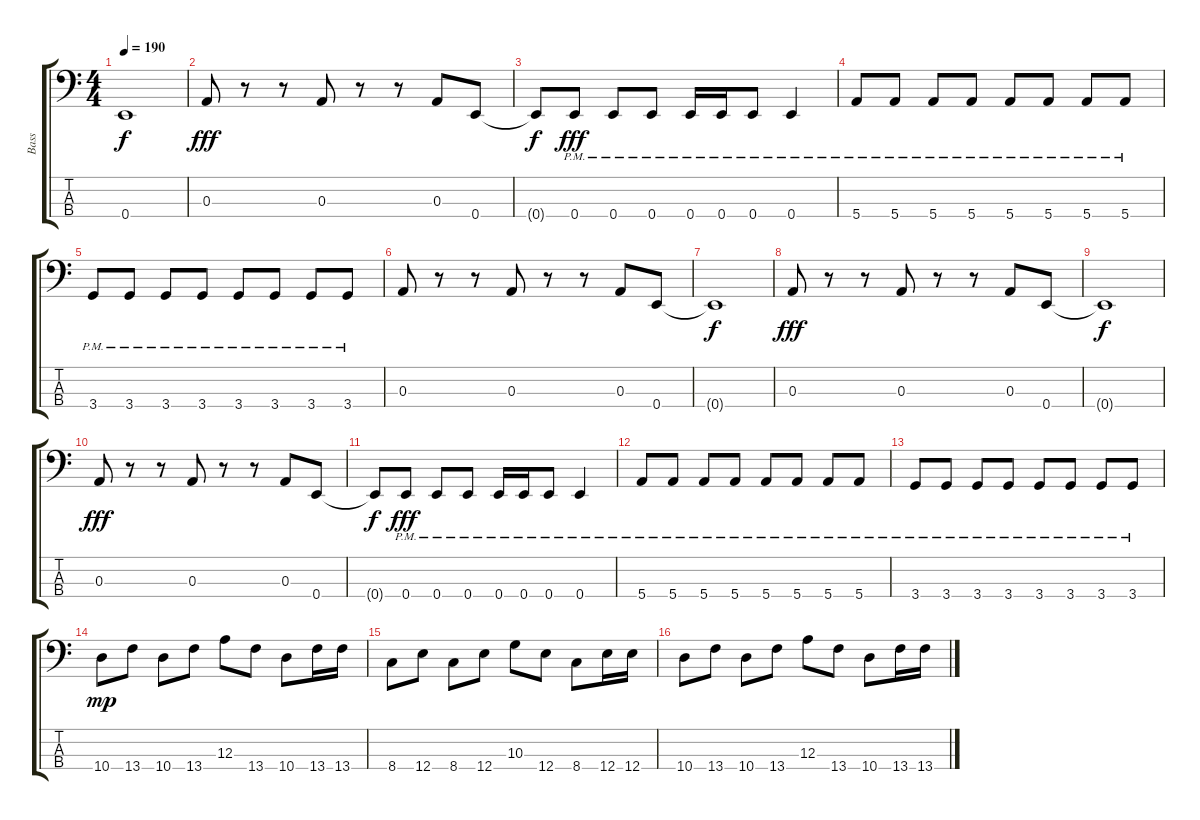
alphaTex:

\track ("Bass" "Bass") {instrument electricbassfinger}
\staff {score tabs}
\tuning (G2 D2 A1 E1) {hide}
\ts (4 4)
\tempo 190
\clef f4
\ks c
0.4{t}.1{dy f} |
0.3.8{dy fff} r.8 r.8 0.3.8 r.8 r.8 0.3.8 0.4.8 |
0.4{t}.8{dy f} 0.4{pm}.8{dy fff} 0.4{pm}.8 0.4{pm}.8 0.4{pm}.16 0.4{pm}.16 0.4{pm}.8 0.4{pm}.4 |
5.4{pm}.8 5.4{pm}.8 5.4{pm}.8 5.4{pm}.8 5.4{pm}.8 5.4{pm}.8 5.4{pm}.8 5.4{pm}.8 |
3.4{pm}.8 3.4{pm}.8 3.4{pm}.8 3.4{pm}.8 3.4{pm}.8 3.4{pm}.8 3.4{pm}.8 3.4{pm}.8 |
0.3.8 r.8 r.8 0.3.8 r.8 r.8 0.3.8 0.4.8 |
0.4{t}.1{dy f} |
0.3.8{dy fff} r.8 r.8 0.3.8 r.8 r.8 0.3.8 0.4.8 |
0.4{t}.1{dy f} |
0.3.8{dy fff} r.8 r.8 0.3.8 r.8 r.8 0.3.8 0.4.8 |
0.4{t}.8{dy f} 0.4{pm}.8{dy fff} 0.4{pm}.8 0.4{pm}.8 0.4{pm}.16 0.4{pm}.16 0.4{pm}.8 0.4{pm}.4 |
5.4{pm}.8 5.4{pm}.8 5.4{pm}.8 5.4{pm}.8 5.4{pm}.8 5.4{pm}.8 5.4{pm}.8 5.4{pm}.8 |
3.4{pm}.8 3.4{pm}.8 3.4{pm}.8 3.4{pm}.8 3.4{pm}.8 3.4{pm}.8 3.4{pm}.8 3.4{pm}.8 |
10.4.8{dy mp} 13.4.8 10.4.8 13.4.8 12.3.8 13.4.8 10.4.8 13.4.16 13.4.16 |
8.4.8 12.4.8 8.4.8 12.4.8 10.3.8 12.4.8 8.4.8 12.4.16 12.4.16 |
10.4.8 13.4.8 10.4.8 13.4.8 12.3.8 13.4.8 10.4.8 13.4.16 13.4.16
